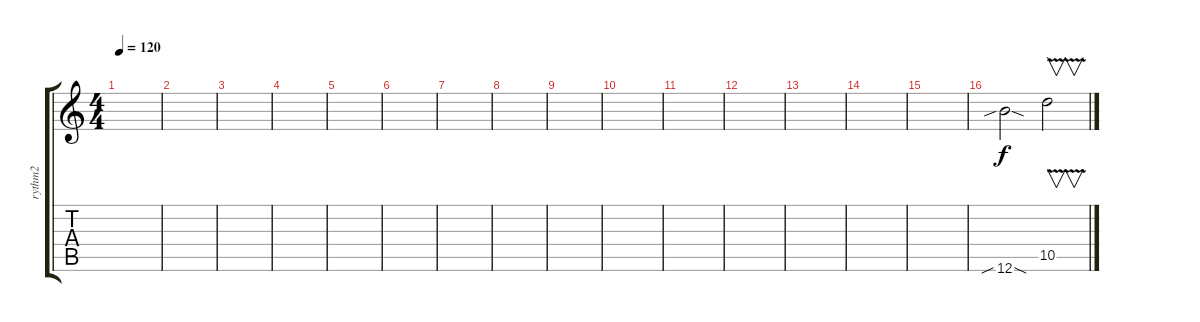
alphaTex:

\track ("rythm2" "rythm2") {instrument overdrivenguitar}
\staff {score tabs}
\tuning (B5 Gb4 D4 A3 E3 B2) {hide}
\ts (4 4)
\tempo 120
\clef g2
\ks c
|
|
|
|
|
|
|
|
|
|
|
|
|
|
|
12.6{sib sod}.2 10.5{v}.2{v}
